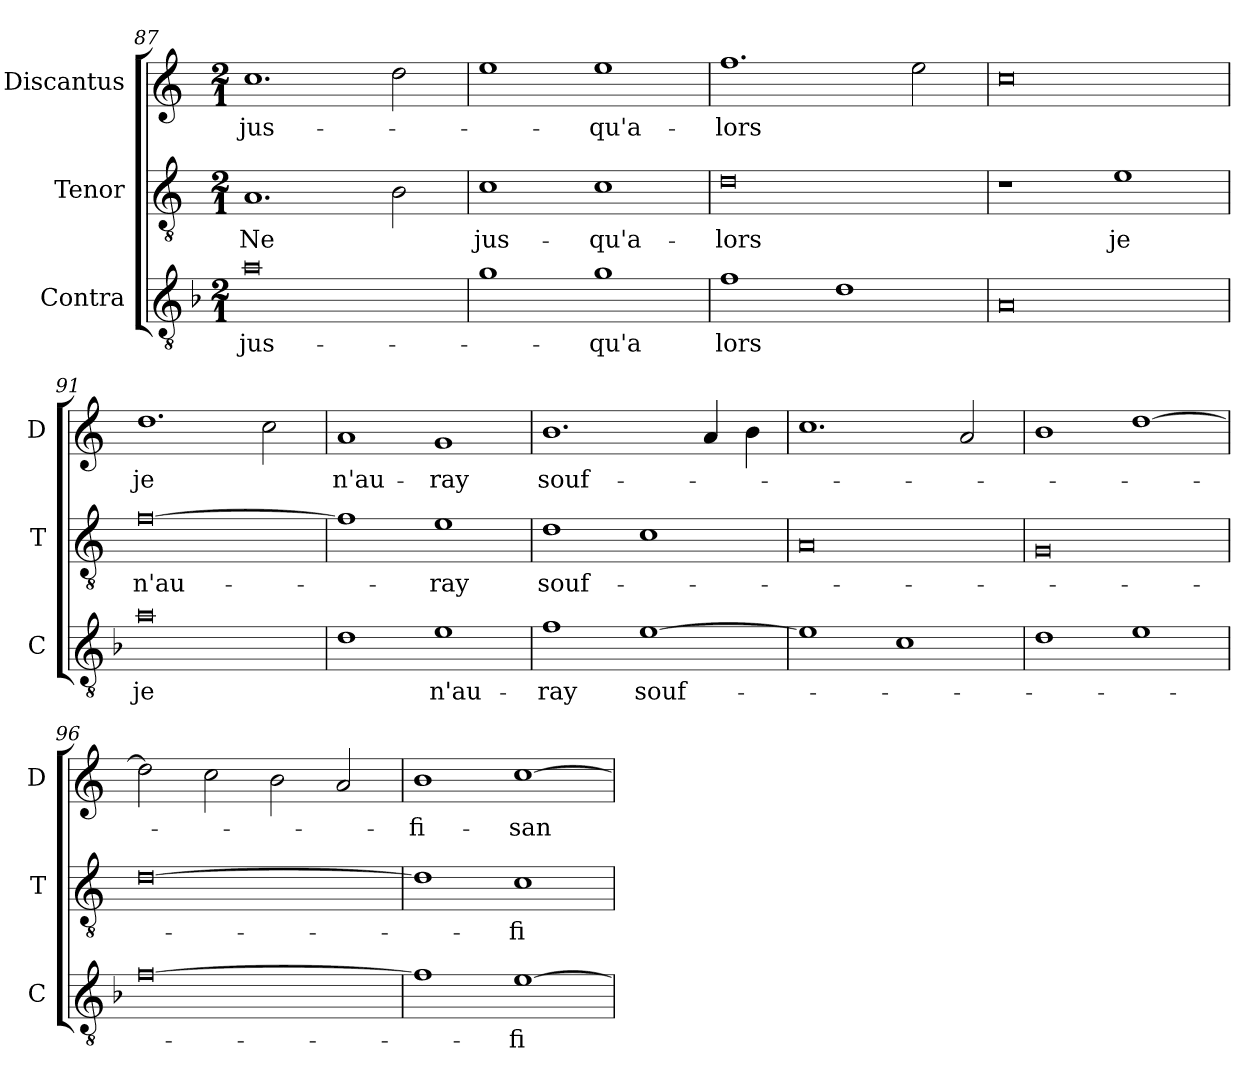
**kern	**text	**kern	**text	**kern	**text
*part3	*part3	*part2	*part2	*part1	*part1
*staff3	*staff3	*staff2	*staff2	*staff1	*staff1
*I"Contra	*	*I"Tenor	*	*I"Discantus	*
*I'C	*	*I'T	*	*I'D	*
*clefGv2	*	*clefGv2	*	*clefG2	*
*k[b-]	*	*k[]	*	*k[]	*
*M2/1	*	*M2/1	*	*M2/1	*
=87	=87	=87	=87	=87	=87
0a	jus-	1.A	Ne	1.cc	jus-
.	.	2B\	.	2dd\	.
=88	=88	=88	=88	=88	=88
1g	.	1c	jus-	1ee	.
1g	-qu'a	1c	-qu'a-	1ee	-qu'a-
=89	=89	=89	=89	=89	=89
1f	-lors	0d	-lors	1.ff	-lors
1d	.	.	.	.	.
.	.	.	.	2ee\	.
=90	=90	=90	=90	=90	=90
0A	.	1r	.	0cc	.
.	.	1e	je	.	.
=91	=91	=91	=91	=91	=91
0a	je	[0f	n'au-	1.dd	je
.	.	.	.	2cc\	.
=92	=92	=92	=92	=92	=92
1d	.	1f]	.	1a	n'au-
1e	n'au-	1e	-ray	1g	-ray
=93	=93	=93	=93	=93	=93
1f	-ray	1d	souf-	1.b	souf-
[1e	souf-	1c	.	.	.
.	.	.	.	4a/	.
.	.	.	.	4b\	.
=94	=94	=94	=94	=94	=94
1e]	.	0A	.	1.cc	.
1c	.	.	.	.	.
.	.	.	.	2a/	.
=95	=95	=95	=95	=95	=95
1d	.	0G	.	1b	.
1e	.	.	.	[1dd	.
=96	=96	=96	=96	=96	=96
[0f	.	[0d	.	2dd\]	.
.	.	.	.	2cc\	.
.	.	.	.	2b\	.
.	.	.	.	2a/	.
=97	=97	=97	=97	=97	=97
1f]	.	1d]	.	1b	-fi-
[1e	-fi-	1c	-fi-	[1cc	-san-
=	=	=	=	=	=
*-	*-	*-	*-	*-	*-
